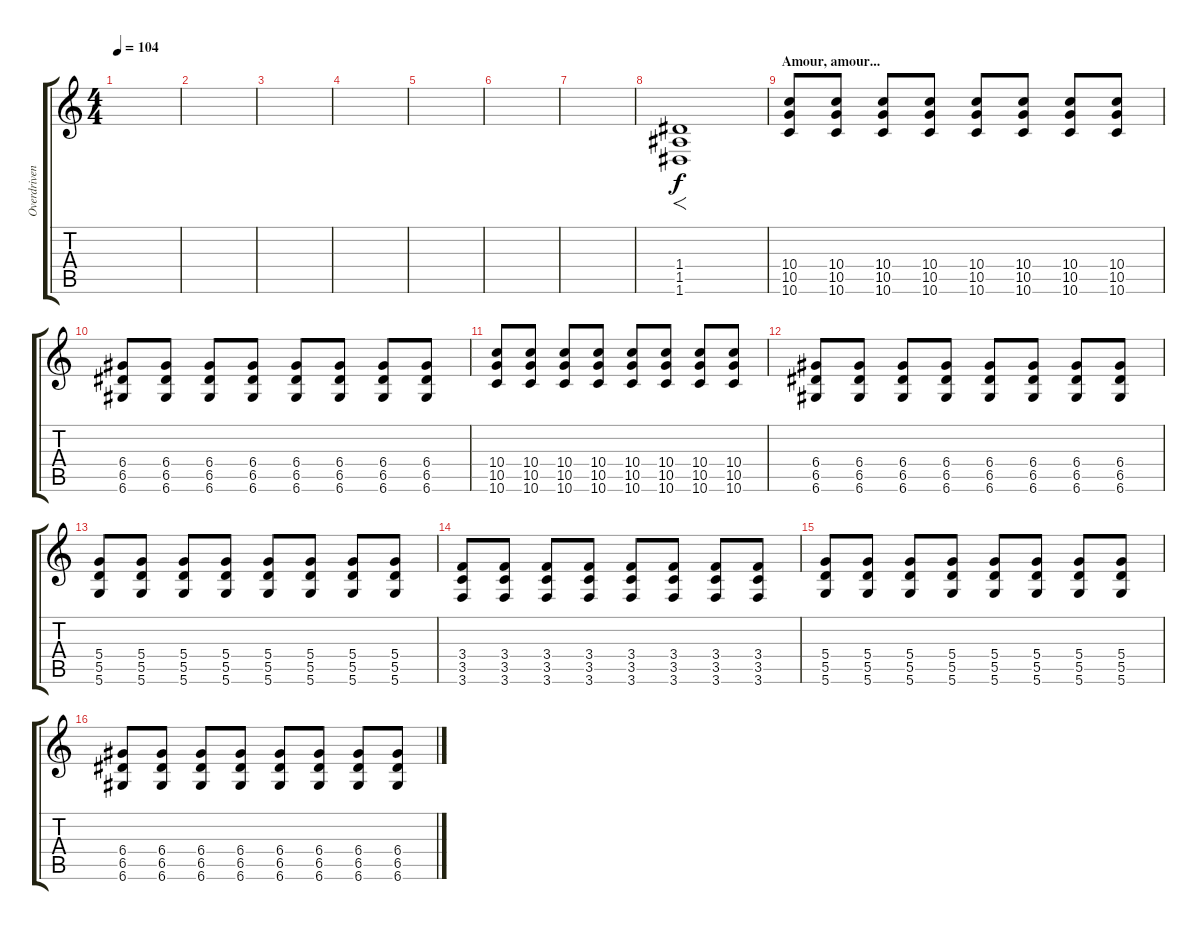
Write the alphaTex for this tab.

\track ("Overdriven Guitar 2" "Overdriven") {instrument overdrivenguitar}
\staff {score tabs}
\tuning (E4 B3 G3 D3 A2 D2) {hide}
\ts (4 4)
\tempo 104
\clef g2
\ks c
|
|
|
|
|
|
|
(1.4 1.5 1.6).1{f} |
\section ("" "Amour, amour...")
(10.4 10.5 10.6).8 (10.4 10.5 10.6).8 (10.4 10.5 10.6).8 (10.4 10.5 10.6).8 (10.4 10.5 10.6).8 (10.4 10.5 10.6).8 (10.4 10.5 10.6).8 (10.4 10.5 10.6).8 |
(6.4 6.5 6.6).8 (6.4 6.5 6.6).8 (6.4 6.5 6.6).8 (6.4 6.5 6.6).8 (6.4 6.5 6.6).8 (6.4 6.5 6.6).8 (6.4 6.5 6.6).8 (6.4 6.5 6.6).8 |
(10.4 10.5 10.6).8 (10.4 10.5 10.6).8 (10.4 10.5 10.6).8 (10.4 10.5 10.6).8 (10.4 10.5 10.6).8 (10.4 10.5 10.6).8 (10.4 10.5 10.6).8 (10.4 10.5 10.6).8 |
(6.4 6.5 6.6).8 (6.4 6.5 6.6).8 (6.4 6.5 6.6).8 (6.4 6.5 6.6).8 (6.4 6.5 6.6).8 (6.4 6.5 6.6).8 (6.4 6.5 6.6).8 (6.4 6.5 6.6).8 |
(5.4 5.5 5.6).8 (5.4 5.5 5.6).8 (5.4 5.5 5.6).8 (5.4 5.5 5.6).8 (5.4 5.5 5.6).8 (5.4 5.5 5.6).8 (5.4 5.5 5.6).8 (5.4 5.5 5.6).8 |
(3.4 3.5 3.6).8 (3.4 3.5 3.6).8 (3.4 3.5 3.6).8 (3.4 3.5 3.6).8 (3.4 3.5 3.6).8 (3.4 3.5 3.6).8 (3.4 3.5 3.6).8 (3.4 3.5 3.6).8 |
(5.4 5.5 5.6).8 (5.4 5.5 5.6).8 (5.4 5.5 5.6).8 (5.4 5.5 5.6).8 (5.4 5.5 5.6).8 (5.4 5.5 5.6).8 (5.4 5.5 5.6).8 (5.4 5.5 5.6).8 |
(6.4 6.5 6.6).8 (6.4 6.5 6.6).8 (6.4 6.5 6.6).8 (6.4 6.5 6.6).8 (6.4 6.5 6.6).8 (6.4 6.5 6.6).8 (6.4 6.5 6.6).8 (6.4 6.5 6.6).8
